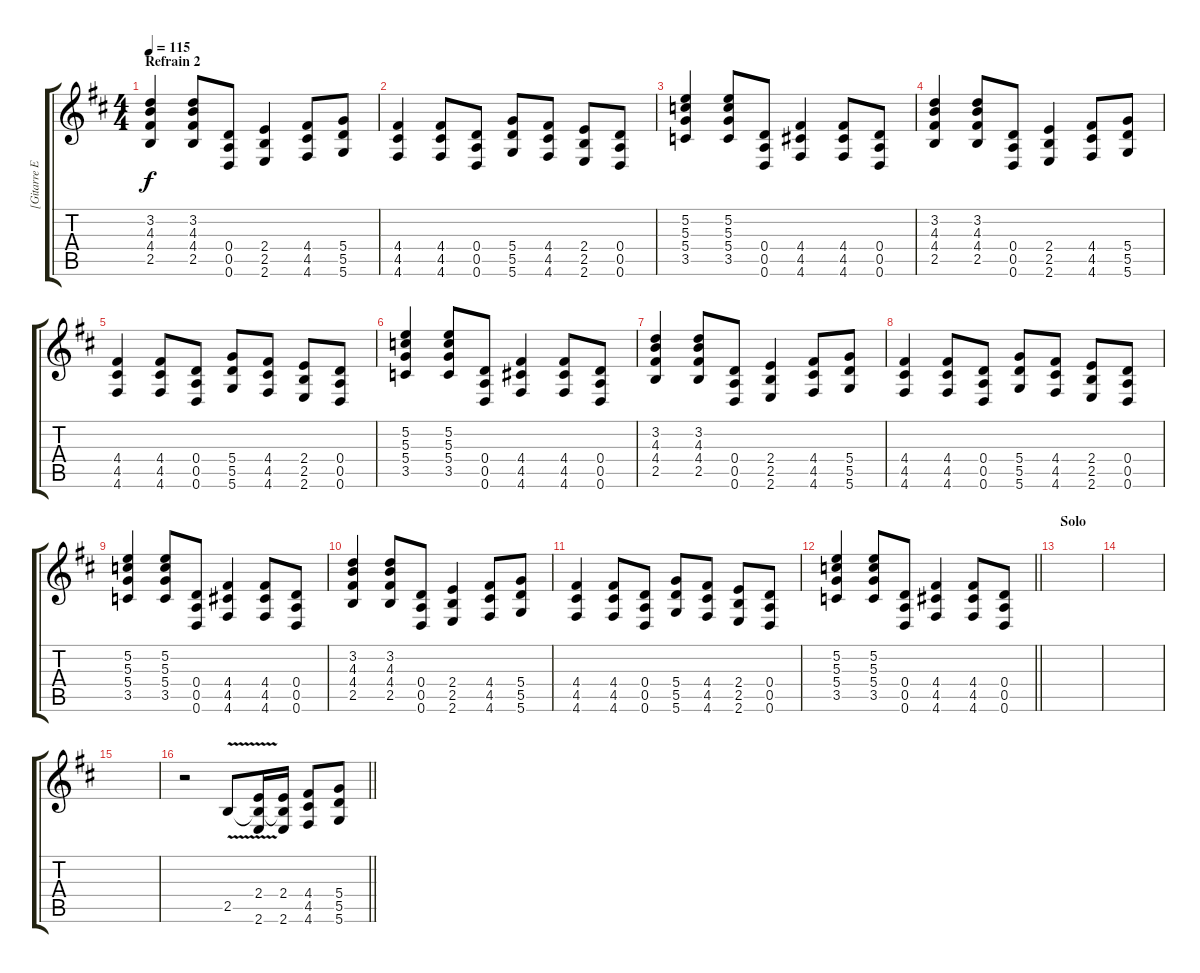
\track ("[Gitarre Effekt]" "[Gitarre E") {instrument overdrivenguitar}
\staff {score tabs}
\tuning (E4 B3 G3 D3 A2 D2) {hide}
\ts (4 4)
\section ("" "Refrain 2")
\tempo 115
\clef g2
\ks bminor
(3.2 4.3 4.4 2.5).4{dy f} (3.2 4.3 4.4 2.5).8 (0.4 0.5 0.6).8 (2.4 2.5 2.6).4 (4.4 4.5 4.6).8 (5.4 5.5 5.6).8 |
(4.4 4.5 4.6).4 (4.4 4.5 4.6).8 (0.4 0.5 0.6).8 (5.4 5.5 5.6).8 (4.4 4.5 4.6).8 (2.4 2.5 2.6).8 (0.4 0.5 0.6).8 |
(5.2 5.3 5.4 3.5).4 (5.2 5.3 5.4 3.5).8 (0.4 0.5 0.6).8 (4.4 4.5 4.6).4 (4.4 4.5 4.6).8 (0.4 0.5 0.6).8 |
(3.2 4.3 4.4 2.5).4 (3.2 4.3 4.4 2.5).8 (0.4 0.5 0.6).8 (2.4 2.5 2.6).4 (4.4 4.5 4.6).8 (5.4 5.5 5.6).8 |
(4.4 4.5 4.6).4 (4.4 4.5 4.6).8 (0.4 0.5 0.6).8 (5.4 5.5 5.6).8 (4.4 4.5 4.6).8 (2.4 2.5 2.6).8 (0.4 0.5 0.6).8 |
(5.2 5.3 5.4 3.5).4 (5.2 5.3 5.4 3.5).8 (0.4 0.5 0.6).8 (4.4 4.5 4.6).4 (4.4 4.5 4.6).8 (0.4 0.5 0.6).8 |
(3.2 4.3 4.4 2.5).4 (3.2 4.3 4.4 2.5).8 (0.4 0.5 0.6).8 (2.4 2.5 2.6).4 (4.4 4.5 4.6).8 (5.4 5.5 5.6).8 |
(4.4 4.5 4.6).4 (4.4 4.5 4.6).8 (0.4 0.5 0.6).8 (5.4 5.5 5.6).8 (4.4 4.5 4.6).8 (2.4 2.5 2.6).8 (0.4 0.5 0.6).8 |
(5.2 5.3 5.4 3.5).4 (5.2 5.3 5.4 3.5).8 (0.4 0.5 0.6).8 (4.4 4.5 4.6).4 (4.4 4.5 4.6).8 (0.4 0.5 0.6).8 |
(3.2 4.3 4.4 2.5).4 (3.2 4.3 4.4 2.5).8 (0.4 0.5 0.6).8 (2.4 2.5 2.6).4 (4.4 4.5 4.6).8 (5.4 5.5 5.6).8 |
(4.4 4.5 4.6).4 (4.4 4.5 4.6).8 (0.4 0.5 0.6).8 (5.4 5.5 5.6).8 (4.4 4.5 4.6).8 (2.4 2.5 2.6).8 (0.4 0.5 0.6).8 |
\barLineRight lightlight
(5.2 5.3 5.4 3.5).4 (5.2 5.3 5.4 3.5).8 (0.4 0.5 0.6).8 (4.4 4.5 4.6).4 (4.4 4.5 4.6).8 (0.4 0.5 0.6).8 |
\section ("" "Solo")
|
|
|
\barLineRight lightlight
r.2 2.5{v}.8 (2.4 2.5{t} 2.6).16 (2.4 2.5{t} 2.6).16 (4.4 4.5 4.6).8 (5.4 5.5 5.6).8
